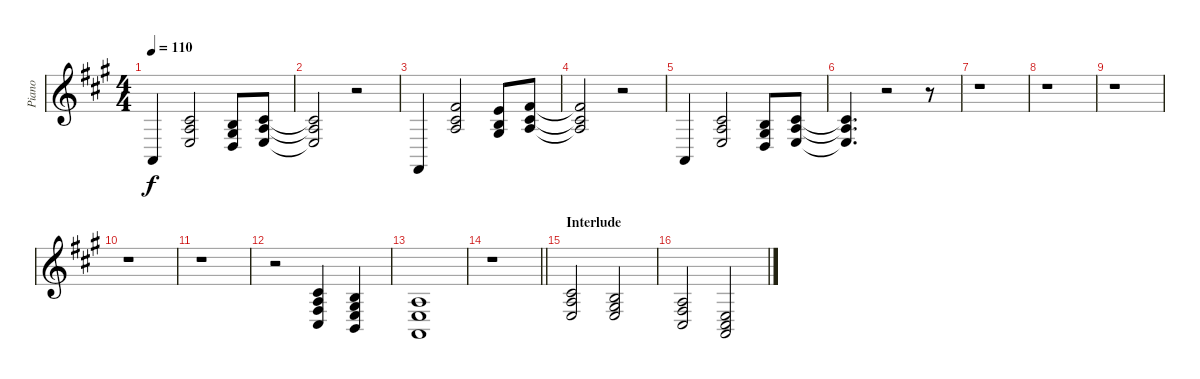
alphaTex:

\track ("Piano" "Piano") {instrument electricgrandpiano}
\staff {score}
\tuning (E4 B3 G3 D3 A2 E2) {hide}
\ts (4 4)
\tempo 110
\clef g2
\ks a
0.5.4{dy f} (2.2 2.3 2.4).2 (0.2 1.3 0.4).8 (2.2 2.3 2.4).8 |
(2.2{t} 2.3{t} 2.4{t}).2 r.2 |
2.6.4 (2.1 2.2 2.3).2 (0.1 0.2 1.3).8 (2.1 2.2 2.3).8 |
(2.1{t} 2.2{t} 2.3{t}).2 r.2 |
0.5.4 (2.2 2.3 2.4).2 (0.2 1.3 0.4).8 (2.2 2.3 2.4).8 |
(2.2{t} 2.3{t} 2.4{t}).4{d} r.2 r.8 |
r.1 |
r.1 |
r.1 |
r.1 |
r.1 |
r.2 (2.2 2.3 4.4 4.5).4 (0.2 1.3 2.4 2.5).4 |
(2.3 2.4 5.6).1 |
\barLineRight lightlight
r.1 |
\section ("" "Interlude")
(2.2 2.3 2.4).2 (4.3 6.4 7.5).2 |
(2.3 4.4 4.5).2 (2.4 4.5 5.6).2
